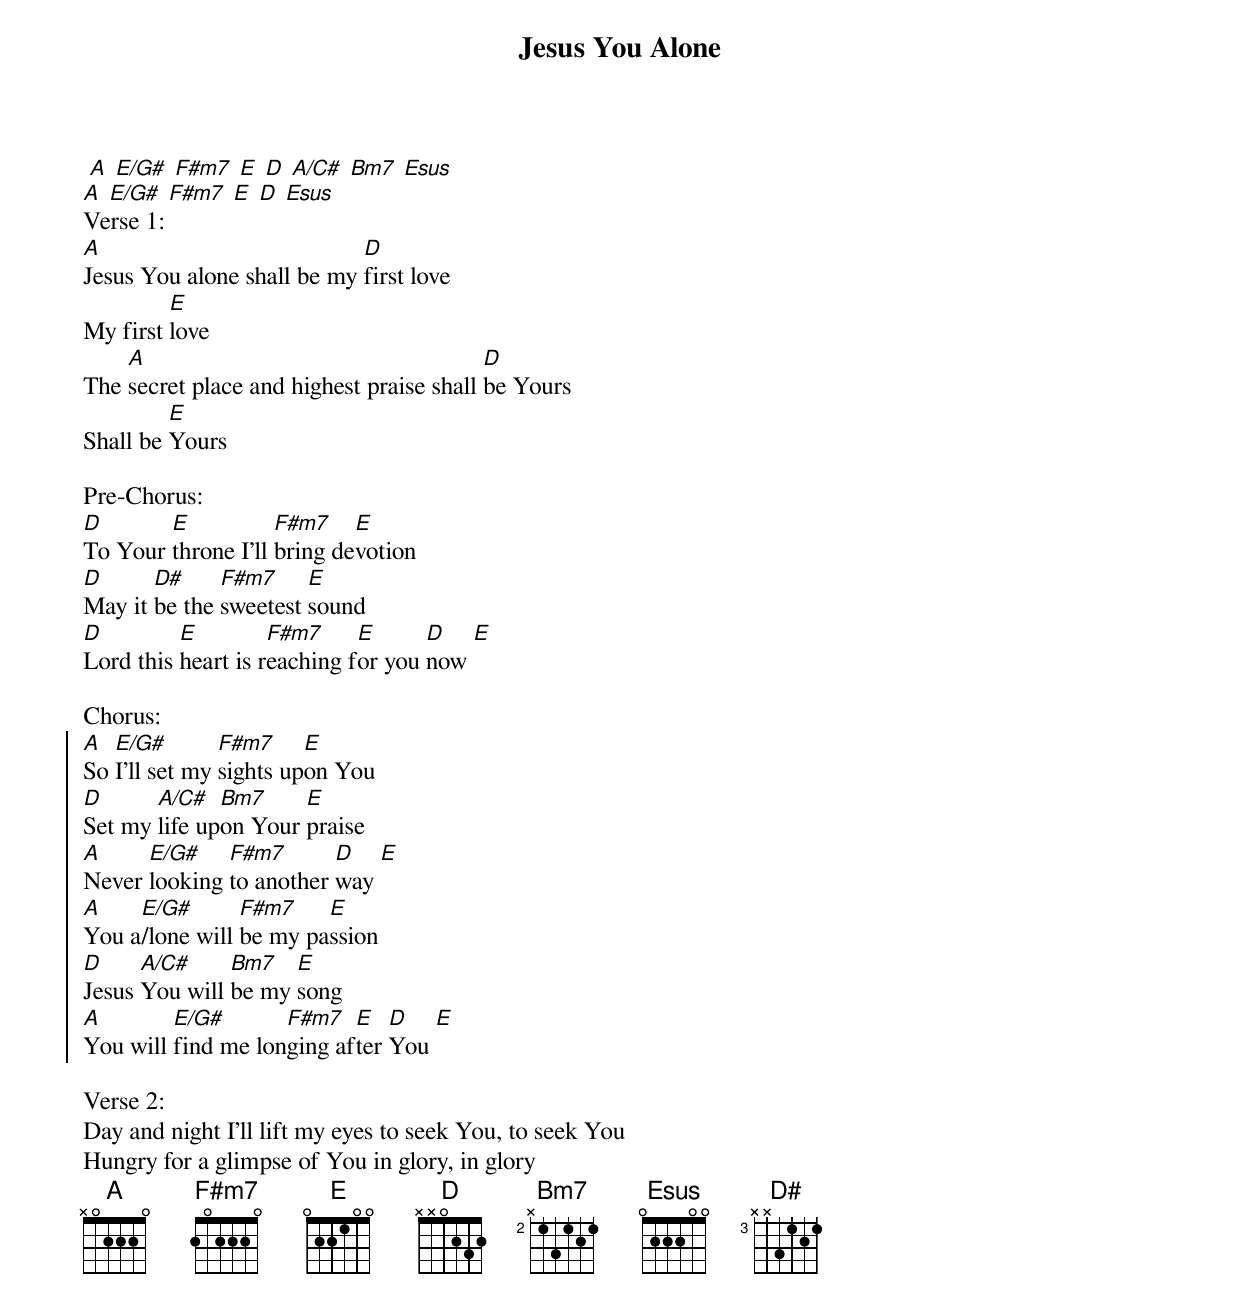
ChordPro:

{title: Jesus You Alone}
{subtitle: }
 [A] [E/G#] [F#m7] [E] [D] [A/C#] [Bm7] [Esus]
[A] [E/G#] [F#m7] [E] [D] [Esus]
Verse 1:
[A]Jesus You alone shall be my [D]first love
My first [E]love
The [A]secret place and highest praise shall [D]be Yours
Shall be [E]Yours

Pre-Chorus:
[D]To Your [E]throne I'll [F#m7]bring de[E]votion
[D]May it [D#]be the [F#m7]sweetest [E]sound
[D]Lord this [E]heart is r[F#m7]eaching f[E]or you [D]now [E]

Chorus:
{soc}
[A]So [E/G#]I'll set my [F#m7]sights up[E]on You
[D]Set my [A/C#]life up[Bm7]on Your [E]praise
[A]Never [E/G#]looking [F#m7]to another [D]way [E]
[A]You a[E/G#]/lone will [F#m7]be my pa[E]ssion
[D]Jesus [A/C#]You will [Bm7]be my [E]song
[A]You will [E/G#]find me lon[F#m7]ging af[E]ter [D]You [E]

{eoc}
Verse 2:
Day and night I'll lift my eyes to seek You, to seek You
Hungry for a glimpse of You in glory, in glory
